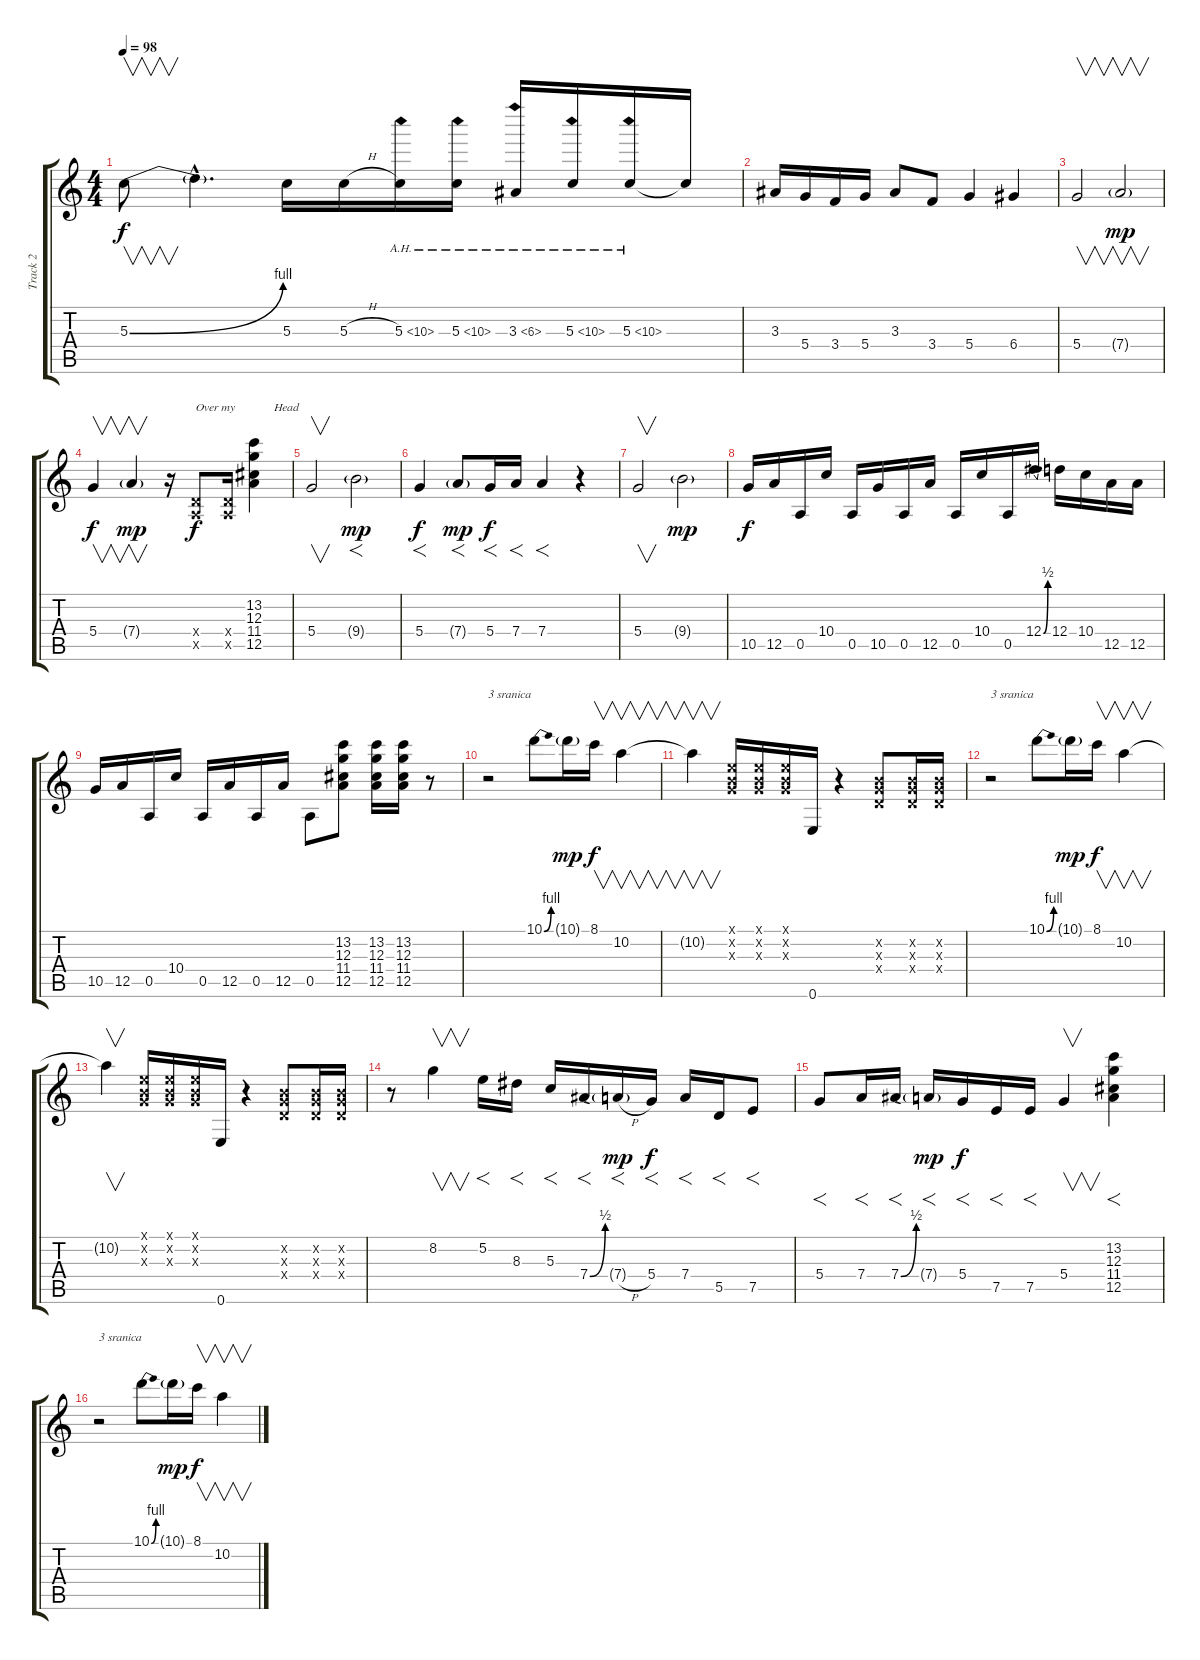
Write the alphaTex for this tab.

\track ("Track 2" "Track 2") {instrument overdrivenguitar}
\staff {score tabs}
\tuning (E4 B3 G3 D3 A2 E2) {hide}
\ts (4 4)
\tempo 98
\clef g2
\ks c
5.3{be (bend 0 0 60 4)}.8{v dy f} 5.3{hac t}.4{d} 5.3.16 5.3{h}.16 5.3{ah 5}.16 5.3{ah 5}.16 3.3{ah 3}.16 5.3{ah 5}.16 5.3{ah 5}.16 5.3{t}.16 |
3.3.16 5.4.16 3.4.16 5.4.16 3.3.8 3.4.8 5.4.4 6.4.4 |
5.4.2{v} 7.4{g}.2{v dy mp} |
5.4.4{v dy f} 7.4{g}.4{v dy mp} r.16 (0.4{x} 0.5{x}).8{txt "Over my             Head" dy f} (0.4{x} 0.5{x}).16 (13.2 12.3 11.4 12.5).4 |
5.4.2{v} 9.4{g}.2{f dy mp} |
5.4.4{f dy f} 7.4{g}.8{f dy mp} 5.4.16{f dy f} 7.4.16{f} 7.4.4{f} r.4 |
5.4.2{v} 9.4{g}.2{dy mp} |
10.5.16{dy f} 12.5.16 0.5.16 10.4.16 0.5.16 10.5.16 0.5.16 12.5.16 0.5.16 10.4.16 0.5.16 12.4{be (bend 0 0 60 2)}.16 12.4.16 10.4.16 12.5.16 12.5.16 |
10.5.16 12.5.16 0.5.16 10.4.16 0.5.16 12.5.16 0.5.16 12.5.16 0.5.8 (13.2 12.3 11.4 12.5).8 (13.2 12.3 11.4 12.5).16 (13.2 12.3 11.4 12.5).16 r.8 |
r.2{txt "3 sranica"} 10.1{be (bend 0 0 60 4)}.8 10.1{g}.16{dy mp} 8.1.16{v dy f} 10.2.4{v} |
10.2{t}.4{v} (0.1{x} 0.2{x} 0.3{x}).16 (0.1{x} 0.2{x} 0.3{x}).16 (0.1{x} 0.2{x} 0.3{x}).16 0.6.16 r.4 (0.2{x} 0.3{x} 0.4{x}).8 (0.2{x} 0.3{x} 0.4{x}).16 (0.2{x} 0.3{x} 0.4{x}).16 |
r.2{txt "3 sranica"} 10.1{be (bend 0 0 60 4)}.8 10.1{g}.16{dy mp} 8.1.16{v dy f} 10.2.4{v} |
10.2{t}.4{v} (0.1{x} 0.2{x} 0.3{x}).16 (0.1{x} 0.2{x} 0.3{x}).16 (0.1{x} 0.2{x} 0.3{x}).16 0.6.16 r.4 (0.2{x} 0.3{x} 0.4{x}).8 (0.2{x} 0.3{x} 0.4{x}).16 (0.2{x} 0.3{x} 0.4{x}).16 |
r.8 8.2.4{v} 5.2.16{f} 8.3.16{f} 5.3.16{f} 7.4{be (bend 0 0 60 2)}.16{f} 7.4{h g}.16{f dy mp} 5.4.16{f dy f} 7.4.16{f} 5.5.16{f} 7.5.8{f} |
5.4.8{f} 7.4.16{f} 7.4{be (bend 0 0 60 2)}.16{f} 7.4{g}.16{f dy mp} 5.4.16{f dy f} 7.5.16{f} 7.5.16{f} 5.4.4{v} (13.2 12.3 11.4 12.5).4{f} |
r.2{txt "3 sranica"} 10.1{be (bend 0 0 60 4)}.8 10.1{g}.16{dy mp} 8.1.16{v dy f} 10.2.4{v}
